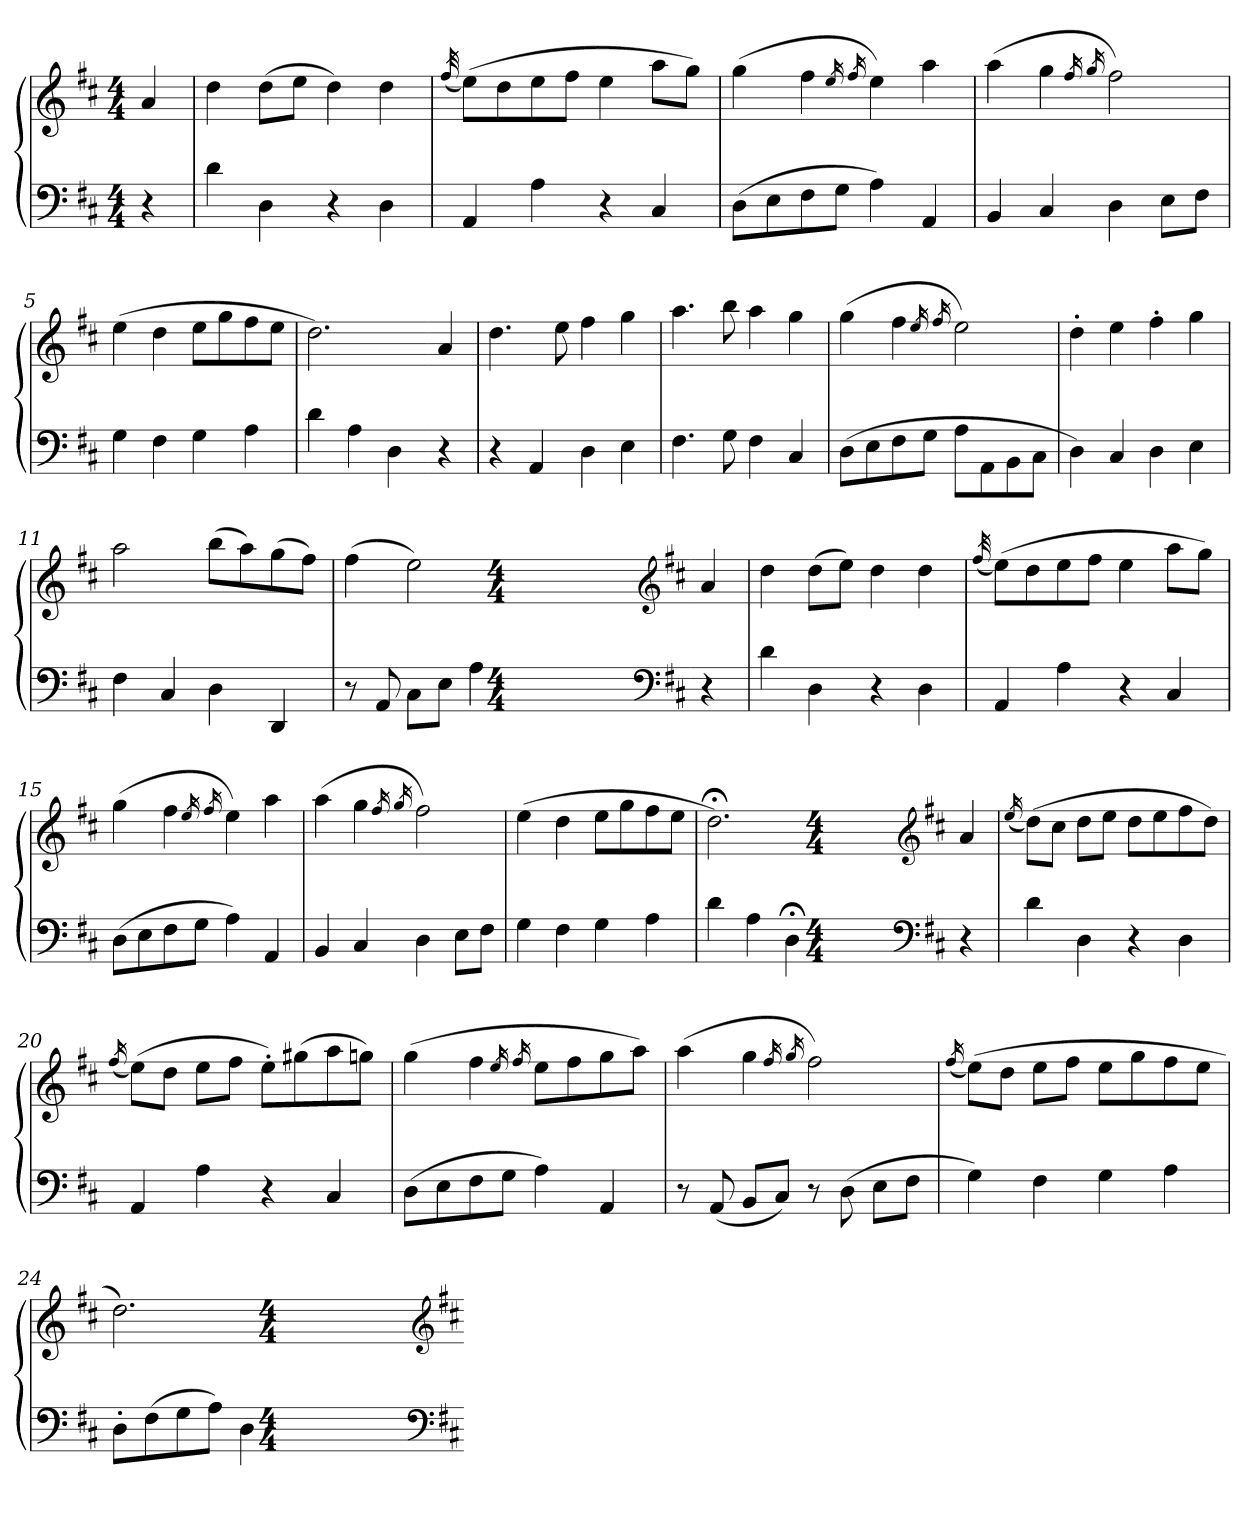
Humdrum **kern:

**kern	**kern
*part1	*part1
*staff2	*staff1
*clefF4	*clefG2
*k[f#c#]	*k[f#c#]
*M4/4	*M4/4
=	=
4r	4a
=1	=1
4d	4dd
4D	(8ddL
.	8eeJ
4r	4dd)
4D	4dd
=2	=2
.	(32qff#
4AA	(8eeL)
.	8dd
4A	8ee
.	8ff#J
4r	4ee
4C#	8aaL
.	8ggJ)
=3	=3
(8DL	(4gg
8E	.
8F#	4ff#
8GJ	.
.	16qee
.	16qff#
4A)	4ee)
4AA	4aa
=4	=4
4BB	(4aa
4C#	4gg
.	16qff#
.	16qgg
4D	2ff#)
8EL	.
8F#J	.
=5	=5
4G	(4ee
4F#	4dd
4G	8eeL
.	8gg
4A	8ff#
.	8eeJ
=6	=6
4d	2.dd)
4A	.
4D	.
=-	=-
4r	4a
=7	=7
4r	4.dd
4AA	.
.	8ee
4D	4ff#
4E	4gg
=8	=8
4.F#	4.aa
8G	8bb
4F#	4aa
4C#	4gg
=9	=9
(8DL	(4gg
8E	.
8F#	4ff#
8GJ	.
.	16qee
.	16qff#
8AL	2ee)
8AA	.
8BB	.
8C#J	.
=10	=10
4D)	4dd'
4C#	4ee
4D	4ff#'
4E	4gg
=11	=11
4F#	2aa
4C#	.
4D	(8bbL
.	8aa)
4DD	(8gg
.	8ff#J)
=12	=12
8r	(4ff#
8AA	.
8C#L	2ee)
8EJ	.
4A	.
*clefF4	*clefG2
*k[f#c#]	*k[f#c#]
*M4/4	*M4/4
=-	=-
4r	4a
=13	=13
4d	4dd
4D	(8ddL
.	8eeJ)
4r	4dd
4D	4dd
=14	=14
.	(32qff#
4AA	(8eeL)
.	8dd
4A	8ee
.	8ff#J
4r	4ee
4C#	8aaL
.	8ggJ)
=15	=15
(8DL	(4gg
8E	.
8F#	4ff#
8GJ	.
.	16qee
.	16qff#
4A)	4ee)
4AA	4aa
=16	=16
4BB	(4aa
4C#	4gg
.	16qff#
.	16qgg
4D	2ff#)
8EL	.
8F#J	.
=17	=17
4G	(4ee
4F#	4dd
4G	8eeL
.	8gg
4A	8ff#
.	8eeJ
=18	=18
4d	2.dd;<)
4A	.
4D;<	.
*clefF4	*clefG2
*k[f#c#]	*k[f#c#]
*M4/4	*M4/4
=-	=-
4r	4a
=19	=19
.	(16qee
4d	(8ddL)
.	8cc#J
4D	8ddL
.	8eeJ
4r	8ddL
.	8ee
4D	8ff#
.	8ddJ)
=20	=20
.	(16qff#
4AA	(8eeL)
.	8ddJ
4A	8eeL
.	8ff#J
4r	8ee'L)
.	(8gg#X
4C#	8aa
.	8ggnJ)
=21	=21
(8DL	(4gg
8E	.
8F#	4ff#
8GJ	.
.	16qee
.	16qff#
4A)	8eeL
.	8ff#
4AA	8gg
.	8aaJ)
=22	=22
8r	(4aa
(8AA	.
8BBL	4gg
8C#J)	.
.	16qff#
.	16qgg
8r	2ff#)
(8D	.
8EL	.
8F#J	.
=23	=23
.	(16qff#
4G)	(8eeL)
.	8ddJ
4F#	8eeL
.	8ff#J
4G	8eeL
.	8gg
4A	8ff#
.	8eeJ
=24	=24
8D'L	2.dd)
(8F#	.
8G	.
8AJ)	.
4D	.
*clefF4	*clefG2
*k[f#c#]	*k[f#c#]
*M4/4	*M4/4
=-	=-
*-	*-
